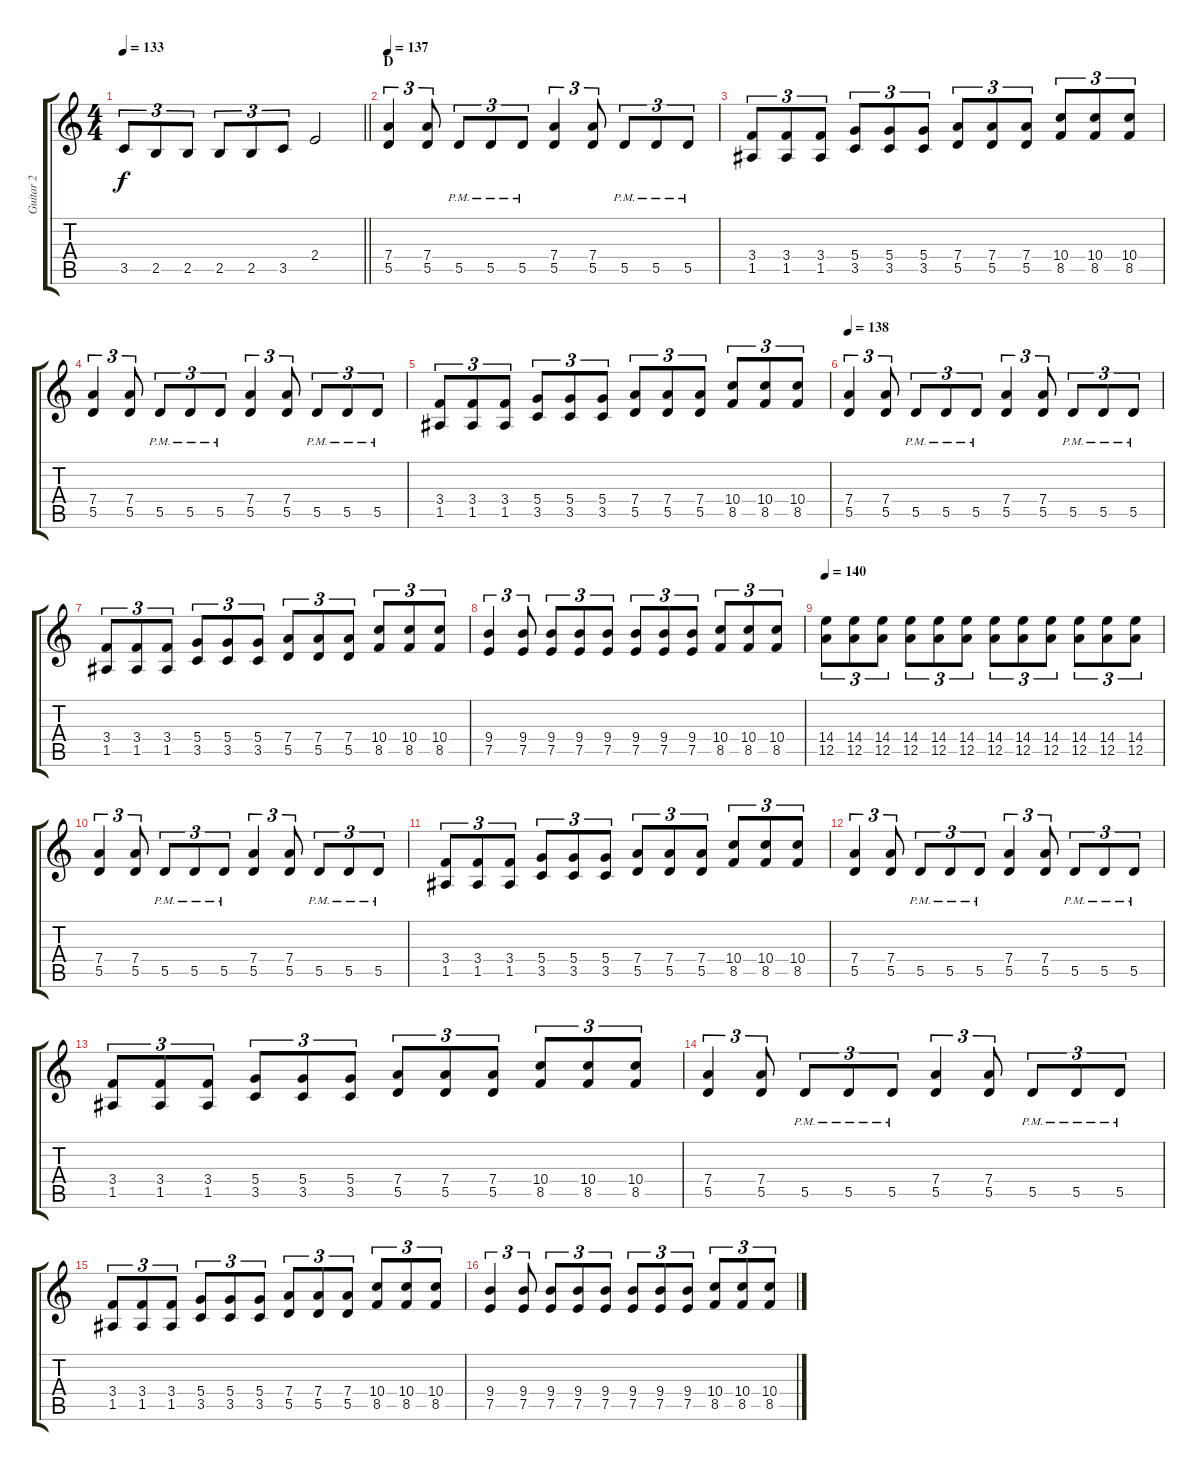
\track ("Guitar 2" "Guitar 2") {instrument distortionguitar}
\staff {score tabs}
\tuning (E4 B3 G3 D3 A2 E2) {hide}
\ts (4 4)
\tempo 133
\clef g2
\barLineRight lightlight
\ks c
3.5.8{tu (3 2) dy f} 2.5.8{tu (3 2)} 2.5.8{tu (3 2)} 2.5.8{tu (3 2)} 2.5.8{tu (3 2)} 3.5.8{tu (3 2)} 2.4.2 |
\section ("" "D")
\tempo 137
(7.4 5.5).4{tu (3 2)} (7.4 5.5).8{tu (3 2)} 5.5{pm}.8{tu (3 2)} 5.5{pm}.8{tu (3 2)} 5.5{pm}.8{tu (3 2)} (7.4 5.5).4{tu (3 2)} (7.4 5.5).8{tu (3 2)} 5.5{pm}.8{tu (3 2)} 5.5{pm}.8{tu (3 2)} 5.5{pm}.8{tu (3 2)} |
(3.4 1.5).8{tu (3 2)} (3.4 1.5).8{tu (3 2)} (3.4 1.5).8{tu (3 2)} (5.4 3.5).8{tu (3 2)} (5.4 3.5).8{tu (3 2)} (5.4 3.5).8{tu (3 2)} (7.4 5.5).8{tu (3 2)} (7.4 5.5).8{tu (3 2)} (7.4 5.5).8{tu (3 2)} (10.4 8.5).8{tu (3 2)} (10.4 8.5).8{tu (3 2)} (10.4 8.5).8{tu (3 2)} |
(7.4 5.5).4{tu (3 2)} (7.4 5.5).8{tu (3 2)} 5.5{pm}.8{tu (3 2)} 5.5{pm}.8{tu (3 2)} 5.5{pm}.8{tu (3 2)} (7.4 5.5).4{tu (3 2)} (7.4 5.5).8{tu (3 2)} 5.5{pm}.8{tu (3 2)} 5.5{pm}.8{tu (3 2)} 5.5{pm}.8{tu (3 2)} |
(3.4 1.5).8{tu (3 2)} (3.4 1.5).8{tu (3 2)} (3.4 1.5).8{tu (3 2)} (5.4 3.5).8{tu (3 2)} (5.4 3.5).8{tu (3 2)} (5.4 3.5).8{tu (3 2)} (7.4 5.5).8{tu (3 2)} (7.4 5.5).8{tu (3 2)} (7.4 5.5).8{tu (3 2)} (10.4 8.5).8{tu (3 2)} (10.4 8.5).8{tu (3 2)} (10.4 8.5).8{tu (3 2)} |
\tempo 138
(7.4 5.5).4{tu (3 2)} (7.4 5.5).8{tu (3 2)} 5.5{pm}.8{tu (3 2)} 5.5{pm}.8{tu (3 2)} 5.5{pm}.8{tu (3 2)} (7.4 5.5).4{tu (3 2)} (7.4 5.5).8{tu (3 2)} 5.5{pm}.8{tu (3 2)} 5.5{pm}.8{tu (3 2)} 5.5{pm}.8{tu (3 2)} |
(3.4 1.5).8{tu (3 2)} (3.4 1.5).8{tu (3 2)} (3.4 1.5).8{tu (3 2)} (5.4 3.5).8{tu (3 2)} (5.4 3.5).8{tu (3 2)} (5.4 3.5).8{tu (3 2)} (7.4 5.5).8{tu (3 2)} (7.4 5.5).8{tu (3 2)} (7.4 5.5).8{tu (3 2)} (10.4 8.5).8{tu (3 2)} (10.4 8.5).8{tu (3 2)} (10.4 8.5).8{tu (3 2)} |
(9.4 7.5).4{tu (3 2)} (9.4 7.5).8{tu (3 2)} (9.4 7.5).8{tu (3 2)} (9.4 7.5).8{tu (3 2)} (9.4 7.5).8{tu (3 2)} (9.4 7.5).8{tu (3 2)} (9.4 7.5).8{tu (3 2)} (9.4 7.5).8{tu (3 2)} (10.4 8.5).8{tu (3 2)} (10.4 8.5).8{tu (3 2)} (10.4 8.5).8{tu (3 2)} |
\tempo 140
(14.4 12.5).8{tu (3 2)} (14.4 12.5).8{tu (3 2)} (14.4 12.5).8{tu (3 2)} (14.4 12.5).8{tu (3 2)} (14.4 12.5).8{tu (3 2)} (14.4 12.5).8{tu (3 2)} (14.4 12.5).8{tu (3 2)} (14.4 12.5).8{tu (3 2)} (14.4 12.5).8{tu (3 2)} (14.4 12.5).8{tu (3 2)} (14.4 12.5).8{tu (3 2)} (14.4 12.5).8{tu (3 2)} |
(7.4 5.5).4{tu (3 2)} (7.4 5.5).8{tu (3 2)} 5.5{pm}.8{tu (3 2)} 5.5{pm}.8{tu (3 2)} 5.5{pm}.8{tu (3 2)} (7.4 5.5).4{tu (3 2)} (7.4 5.5).8{tu (3 2)} 5.5{pm}.8{tu (3 2)} 5.5{pm}.8{tu (3 2)} 5.5{pm}.8{tu (3 2)} |
(3.4 1.5).8{tu (3 2)} (3.4 1.5).8{tu (3 2)} (3.4 1.5).8{tu (3 2)} (5.4 3.5).8{tu (3 2)} (5.4 3.5).8{tu (3 2)} (5.4 3.5).8{tu (3 2)} (7.4 5.5).8{tu (3 2)} (7.4 5.5).8{tu (3 2)} (7.4 5.5).8{tu (3 2)} (10.4 8.5).8{tu (3 2)} (10.4 8.5).8{tu (3 2)} (10.4 8.5).8{tu (3 2)} |
(7.4 5.5).4{tu (3 2)} (7.4 5.5).8{tu (3 2)} 5.5{pm}.8{tu (3 2)} 5.5{pm}.8{tu (3 2)} 5.5{pm}.8{tu (3 2)} (7.4 5.5).4{tu (3 2)} (7.4 5.5).8{tu (3 2)} 5.5{pm}.8{tu (3 2)} 5.5{pm}.8{tu (3 2)} 5.5{pm}.8{tu (3 2)} |
(3.4 1.5).8{tu (3 2)} (3.4 1.5).8{tu (3 2)} (3.4 1.5).8{tu (3 2)} (5.4 3.5).8{tu (3 2)} (5.4 3.5).8{tu (3 2)} (5.4 3.5).8{tu (3 2)} (7.4 5.5).8{tu (3 2)} (7.4 5.5).8{tu (3 2)} (7.4 5.5).8{tu (3 2)} (10.4 8.5).8{tu (3 2)} (10.4 8.5).8{tu (3 2)} (10.4 8.5).8{tu (3 2)} |
(7.4 5.5).4{tu (3 2)} (7.4 5.5).8{tu (3 2)} 5.5{pm}.8{tu (3 2)} 5.5{pm}.8{tu (3 2)} 5.5{pm}.8{tu (3 2)} (7.4 5.5).4{tu (3 2)} (7.4 5.5).8{tu (3 2)} 5.5{pm}.8{tu (3 2)} 5.5{pm}.8{tu (3 2)} 5.5{pm}.8{tu (3 2)} |
(3.4 1.5).8{tu (3 2)} (3.4 1.5).8{tu (3 2)} (3.4 1.5).8{tu (3 2)} (5.4 3.5).8{tu (3 2)} (5.4 3.5).8{tu (3 2)} (5.4 3.5).8{tu (3 2)} (7.4 5.5).8{tu (3 2)} (7.4 5.5).8{tu (3 2)} (7.4 5.5).8{tu (3 2)} (10.4 8.5).8{tu (3 2)} (10.4 8.5).8{tu (3 2)} (10.4 8.5).8{tu (3 2)} |
(9.4 7.5).4{tu (3 2)} (9.4 7.5).8{tu (3 2)} (9.4 7.5).8{tu (3 2)} (9.4 7.5).8{tu (3 2)} (9.4 7.5).8{tu (3 2)} (9.4 7.5).8{tu (3 2)} (9.4 7.5).8{tu (3 2)} (9.4 7.5).8{tu (3 2)} (10.4 8.5).8{tu (3 2)} (10.4 8.5).8{tu (3 2)} (10.4 8.5).8{tu (3 2)}
